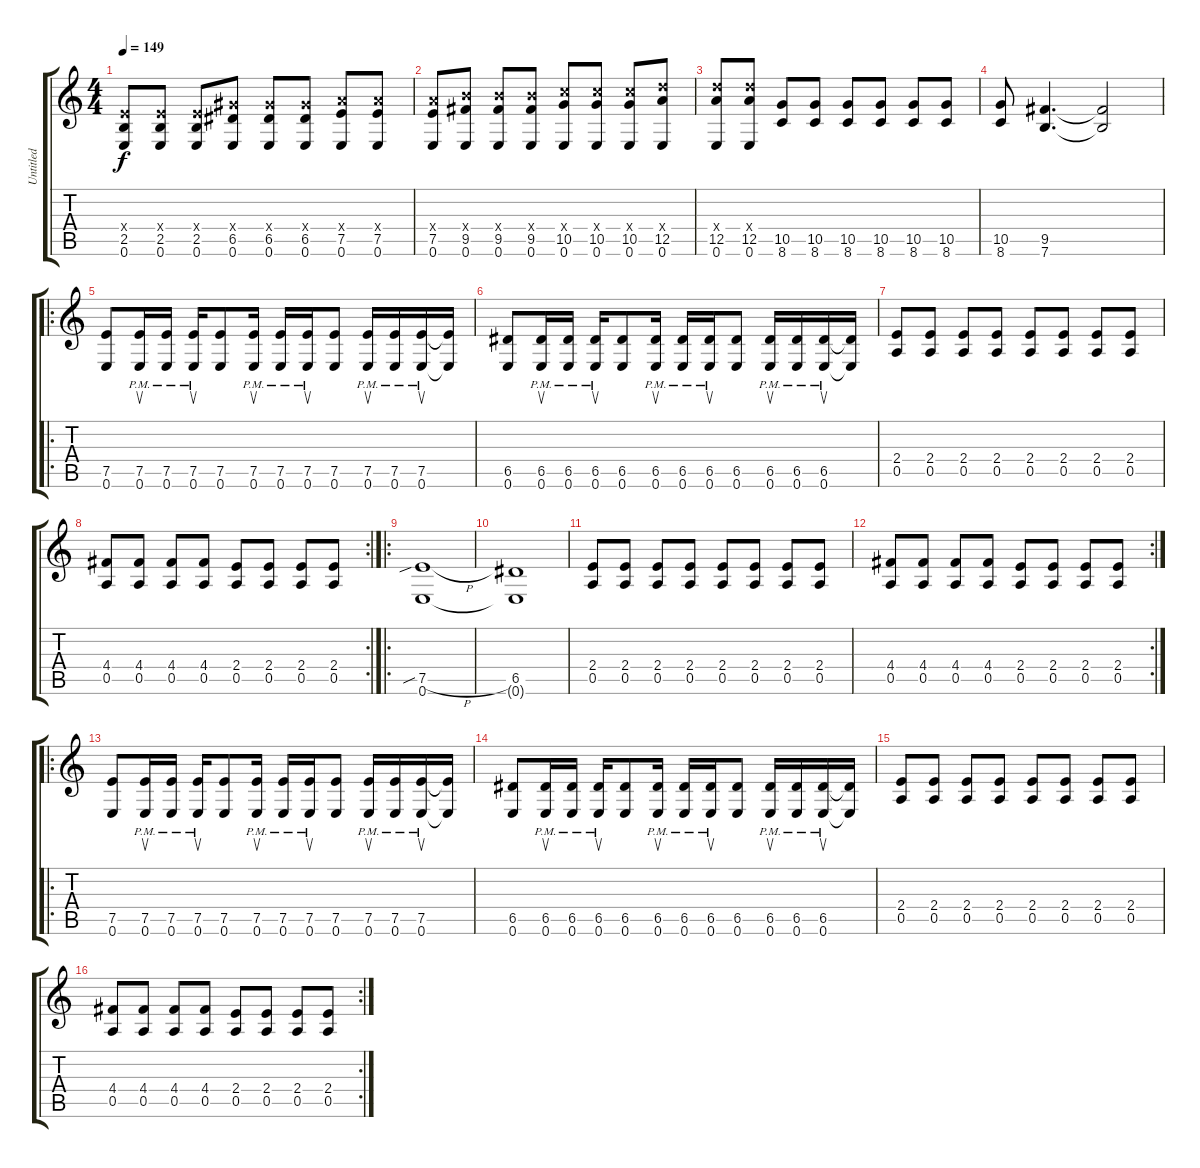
\track ("Untitled" "Untitled") {instrument overdrivenguitar}
\staff {score tabs}
\tuning (E4 B3 G3 D3 A2 E2) {hide}
\ts (4 4)
\tempo 149
\clef g2
\ks c
(2.4{x} 2.5 0.6).8{dy f} (2.4{x} 2.5 0.6).8 (2.4{x} 2.5 0.6).8 (6.4{x} 6.5 0.6).8 (6.4{x} 6.5 0.6).8 (6.4{x} 6.5 0.6).8 (7.4{x} 7.5 0.6).8 (7.4{x} 7.5 0.6).8 |
(7.4{x} 7.5 0.6).8 (9.4{x} 9.5 0.6).8 (9.4{x} 9.5 0.6).8 (9.4{x} 9.5 0.6).8 (10.4{x} 10.5 0.6).8 (10.4{x} 10.5 0.6).8 (10.4{x} 10.5 0.6).8 (12.4{x} 12.5 0.6).8 |
(12.4{x} 12.5 0.6).8 (12.4{x} 12.5 0.6).8 (10.5 8.6).8 (10.5 8.6).8 (10.5 8.6).8 (10.5 8.6).8 (10.5 8.6).8 (10.5 8.6).8 |
(10.5 8.6).8 (9.5 7.6).4{d} (9.5{t} 7.6{t}).2 |
\ro
(7.5 0.6).8 (7.5{pm} 0.6{pm}).16{su} (7.5{pm} 0.6{pm}).16 (7.5{pm} 0.6{pm}).16{su} (7.5 0.6).8 (7.5{pm} 0.6{pm}).16{su} (7.5{pm} 0.6{pm}).16 (7.5{pm} 0.6{pm}).16{su} (7.5 0.6).8 (7.5{pm} 0.6{pm}).16{su} (7.5{pm} 0.6{pm}).16 (7.5{pm} 0.6{pm}).16{su} (7.5{t} 0.6{t}).16 |
(6.5 0.6).8 (6.5{pm} 0.6{pm}).16{su} (6.5{pm} 0.6{pm}).16 (6.5{pm} 0.6{pm}).16{su} (6.5 0.6).8 (6.5{pm} 0.6{pm}).16{su} (6.5{pm} 0.6{pm}).16 (6.5{pm} 0.6{pm}).16{su} (6.5 0.6).8 (6.5{pm} 0.6{pm}).16{su} (6.5{pm} 0.6{pm}).16 (6.5{pm} 0.6{pm}).16{su} (6.5{t} 0.6{t}).16 |
(2.4 0.5).8 (2.4 0.5).8 (2.4 0.5).8 (2.4 0.5).8 (2.4 0.5).8 (2.4 0.5).8 (2.4 0.5).8 (2.4 0.5).8 |
\rc 2
(4.4 0.5).8 (4.4 0.5).8 (4.4 0.5).8 (4.4 0.5).8 (2.4 0.5).8 (2.4 0.5).8 (2.4 0.5).8 (2.4 0.5).8 |
\ro
(7.5{sib h} 0.6).1 |
(6.5 0.6{t}).1 |
(2.4 0.5).8 (2.4 0.5).8 (2.4 0.5).8 (2.4 0.5).8 (2.4 0.5).8 (2.4 0.5).8 (2.4 0.5).8 (2.4 0.5).8 |
\rc 2
(4.4 0.5).8 (4.4 0.5).8 (4.4 0.5).8 (4.4 0.5).8 (2.4 0.5).8 (2.4 0.5).8 (2.4 0.5).8 (2.4 0.5).8 |
\ro
(7.5 0.6).8 (7.5{pm} 0.6{pm}).16{su} (7.5{pm} 0.6{pm}).16 (7.5{pm} 0.6{pm}).16{su} (7.5 0.6).8 (7.5{pm} 0.6{pm}).16{su} (7.5{pm} 0.6{pm}).16 (7.5{pm} 0.6{pm}).16{su} (7.5 0.6).8 (7.5{pm} 0.6{pm}).16{su} (7.5{pm} 0.6{pm}).16 (7.5{pm} 0.6{pm}).16{su} (7.5{t} 0.6{t}).16 |
(6.5 0.6).8 (6.5{pm} 0.6{pm}).16{su} (6.5{pm} 0.6{pm}).16 (6.5{pm} 0.6{pm}).16{su} (6.5 0.6).8 (6.5{pm} 0.6{pm}).16{su} (6.5{pm} 0.6{pm}).16 (6.5{pm} 0.6{pm}).16{su} (6.5 0.6).8 (6.5{pm} 0.6{pm}).16{su} (6.5{pm} 0.6{pm}).16 (6.5{pm} 0.6{pm}).16{su} (6.5{t} 0.6{t}).16 |
(2.4 0.5).8 (2.4 0.5).8 (2.4 0.5).8 (2.4 0.5).8 (2.4 0.5).8 (2.4 0.5).8 (2.4 0.5).8 (2.4 0.5).8 |
\rc 2
(4.4 0.5).8 (4.4 0.5).8 (4.4 0.5).8 (4.4 0.5).8 (2.4 0.5).8 (2.4 0.5).8 (2.4 0.5).8 (2.4 0.5).8
